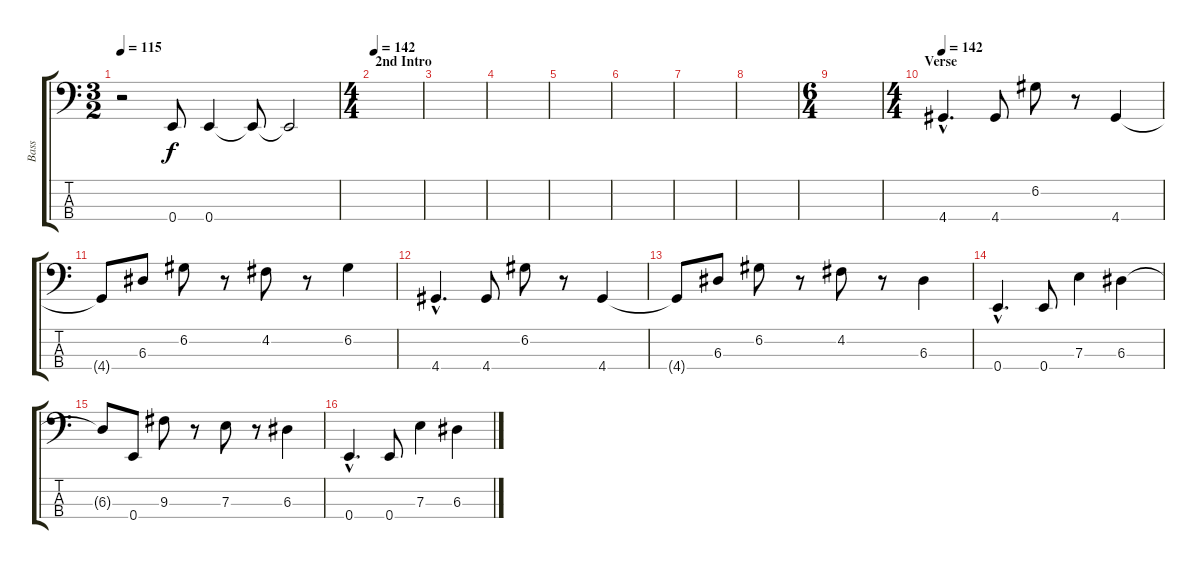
\track ("Bass" "Bass") {instrument electricbassfinger}
\staff {score tabs}
\tuning (G2 D2 A1 E1) {hide}
\ts (3 2)
\tempo 115
\clef f4
\ks c
r.2{dy f} 0.4.8 0.4.4 0.4{t}.8 0.4{t}.2 |
\ts (4 4)
\section ("" "2nd Intro")
\tempo 142
|
|
|
|
|
|
|
\ts (6 4)
|
\ts (4 4)
\section ("" "Verse")
\tempo 142
4.4{hac}.4{d} 4.4.8 6.2.8 r.8 4.4.4 |
4.4{t}.8 6.3.8 6.2.8 r.8 4.2.8 r.8 6.2.4 |
4.4{hac}.4{d} 4.4.8 6.2.8 r.8 4.4.4 |
4.4{t}.8 6.3.8 6.2.8 r.8 4.2.8 r.8 6.3.4 |
0.4{hac}.4{d} 0.4.8 7.3.4 6.3.4 |
6.3{t}.8 0.4.8 9.3.8 r.8 7.3.8 r.8 6.3.4 |
0.4{hac}.4{d} 0.4.8 7.3.4 6.3.4
